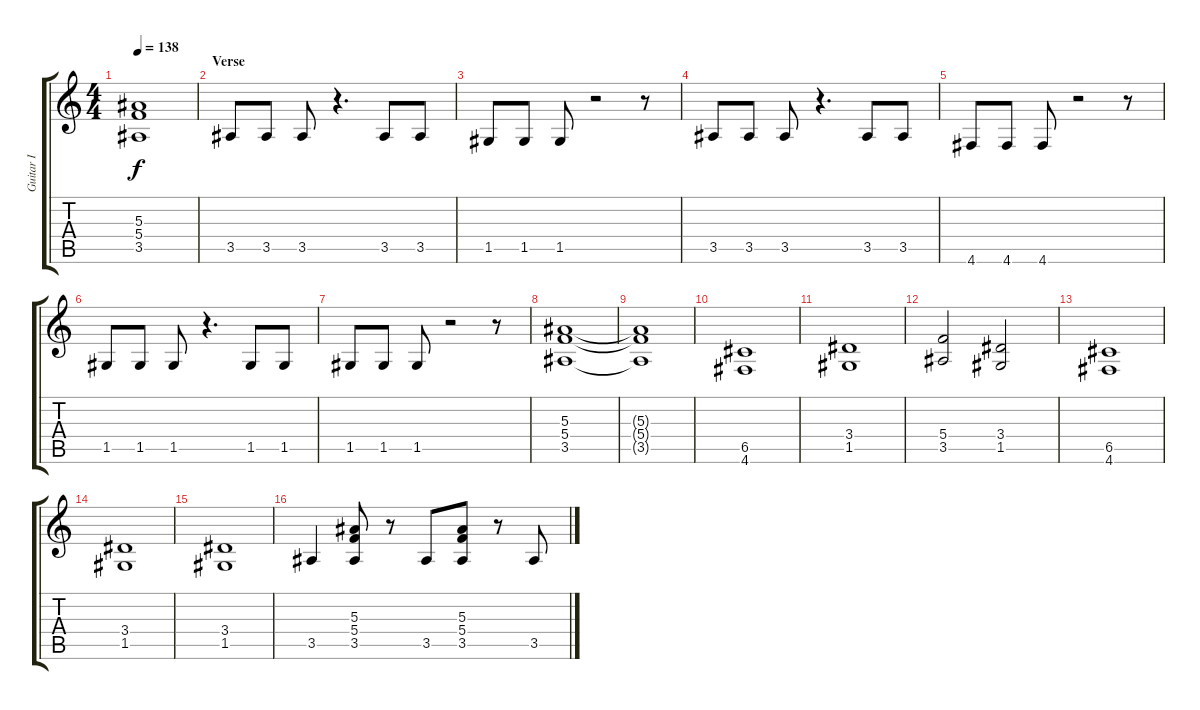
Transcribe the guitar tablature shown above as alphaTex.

\track ("Guitar I" "Guitar I") {instrument distortionguitar}
\staff {score tabs}
\tuning (D4 A3 F3 C3 G2 D2) {hide}
\ts (4 4)
\tempo 138
\clef g2
\ks c
(5.3{t} 5.4{t} 3.5{t}).1{dy f} |
\section ("" "Verse")
3.5.8 3.5.8 3.5.8 r.4{d} 3.5.8 3.5.8 |
1.5.8 1.5.8 1.5.8 r.2 r.8 |
3.5.8 3.5.8 3.5.8 r.4{d} 3.5.8 3.5.8 |
4.6.8 4.6.8 4.6.8 r.2 r.8 |
1.5.8 1.5.8 1.5.8 r.4{d} 1.5.8 1.5.8 |
1.5.8 1.5.8 1.5.8 r.2 r.8 |
(5.3 5.4 3.5).1 |
(5.3{t} 5.4{t} 3.5{t}).1 |
(6.5 4.6).1 |
(3.4 1.5).1 |
(5.4 3.5).2 (3.4 1.5).2 |
(6.5 4.6).1 |
(3.4 1.5).1 |
(3.4 1.5).1 |
3.5.4 (5.3 5.4 3.5).8 r.8 3.5.8 (5.3 5.4 3.5).8 r.8 3.5.8
